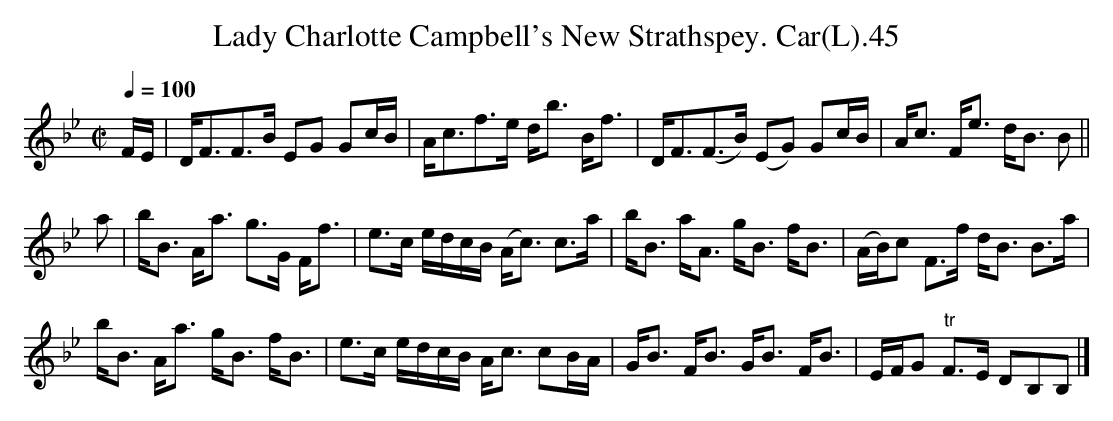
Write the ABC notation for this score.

X:1
T:Lady Charlotte Campbell's New Strathspey. Car(L).45
M:C|
L:1/8
Q:1/4=100
K:Bb
F/E/|D<FF>B EG Gc/B/|A<cf>e d<b B<f|\
D<F(F>B) (EG) Gc/B/|A<c F<e d<B B||
a|b<B A<a g>G F<f|e>c e/d/c/B/ (A<c) c>a|\
b<B a<A g<B f<B|(A/B/)c F>f d<B B>a|
b<B A<a g<B f<B|e>c e/d/c/B/ A<c cB/A/|\
G<B F<B G<B F<B|E/F/G "^tr"F>E DB,B,|]
